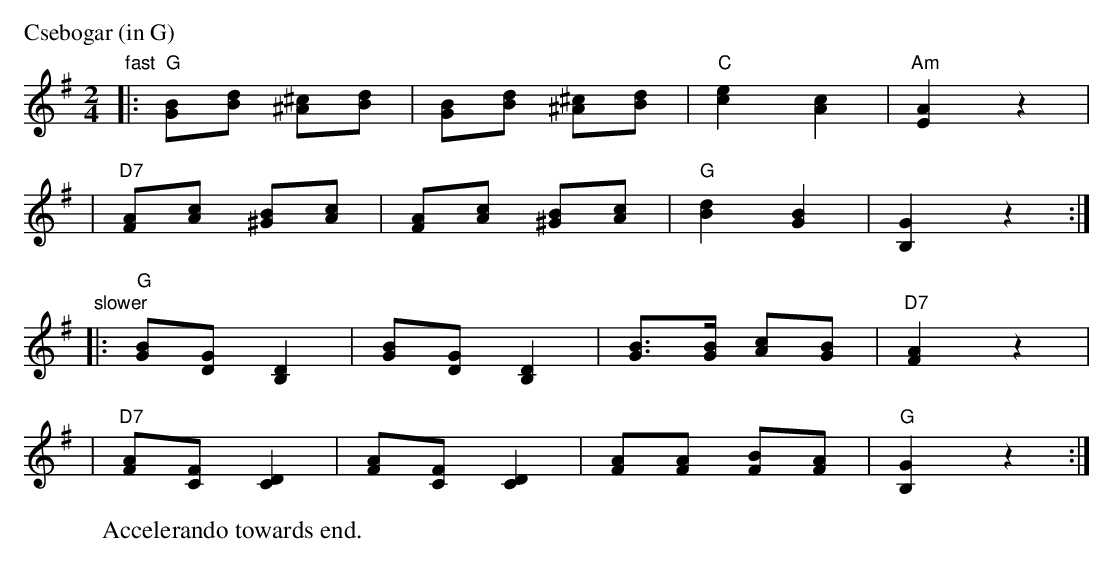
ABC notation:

X:1
P: Csebogar (in G)
O:
M: 2/4
L: 1/8
K: G
"fast"\
|: "G"[BG][dB] [^c^A][dB] | [BG][dB] [^c^A][dB] | "C"[e2c2] [c2A2] | "Am"[A2E2] z2 |
| "D7"[AF][cA] [B^G][cA] | [AF][cA] [B^G][cA] | "G"[d2B2] [B2G2] | [G2B,2] z2 :|
"slower"\
|: "G"[BG][GD] [D2B,2] | [BG][GD] [D2B,2] | [BG]>[BG] [cA][BG] | "D7"[A2F2] z2 |
| "D7"[AF][FC] [D2C2] | [AF][FC] [D2C2] | [AF][AF] [BF][AF] | "G"[G2B,2] z2 :|
W: Accelerando towards end.
